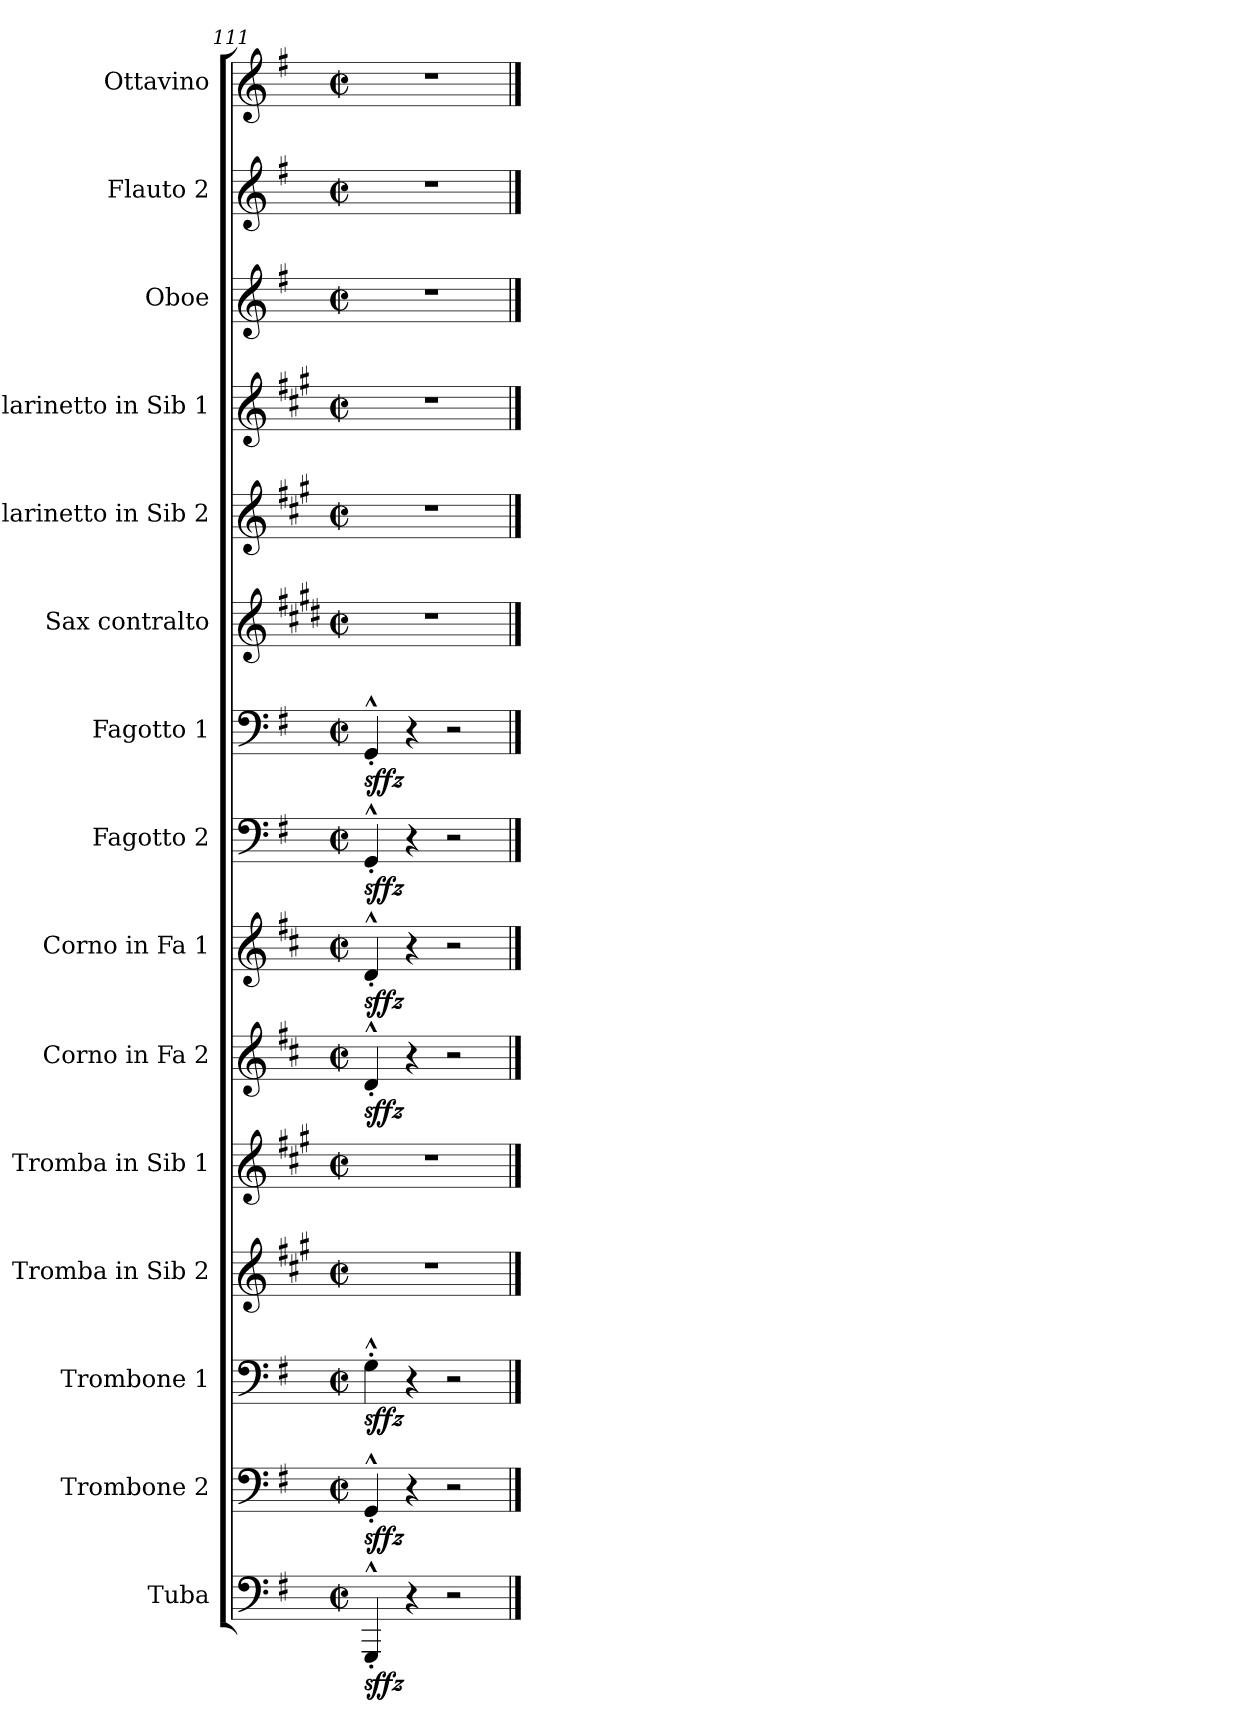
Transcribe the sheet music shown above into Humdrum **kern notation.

**kern	**dynam	**kern	**dynam	**kern	**dynam	**kern	**kern	**kern	**dynam	**kern	**dynam	**kern	**dynam	**kern	**dynam	**kern	**kern	**kern	**kern	**kern	**kern
*part15	*part15	*part14	*part14	*part13	*part13	*part12	*part11	*part10	*part10	*part9	*part9	*part8	*part8	*part7	*part7	*part6	*part5	*part4	*part3	*part2	*part1
*staff15	*staff15	*staff14	*staff14	*staff13	*staff13	*staff12	*staff11	*staff10	*staff10	*staff9	*staff9	*staff8	*staff8	*staff7	*staff7	*staff6	*staff5	*staff4	*staff3	*staff2	*staff1
*I"Tuba	*	*I"Trombone 2	*	*I"Trombone 1	*	*I"Tromba in Sib 2	*I"Tromba in Sib 1	*I"Corno in Fa 2	*	*I"Corno in Fa 1	*	*I"Fagotto 2	*	*I"Fagotto 1	*	*I"Sax contralto	*I"Clarinetto in Sib 2	*I"Clarinetto in Sib 1	*I"Oboe	*I"Flauto 2	*I"Ottavino
*I'Tba.	*	*I'T.ne 2	*	*I'T.ne 1	*	*I'Tr.Sib 2	*I'Tr.Sib 1	*I'Cr. 2	*	*I'Cr. 1	*	*I'Fg. 2	*	*I'Fg. 1	*	*I'Sax C.	*I'Cl.Sib 2	*I'Cl.Sib 1	*I'Ob.	*I'Fl. 2	*I'Ott.
*clefF4	*	*clefF4	*	*clefF4	*	*clefG2	*clefG2	*clefG2	*	*clefG2	*	*clefF4	*	*clefF4	*	*clefG2	*clefG2	*clefG2	*clefG2	*clefG2	*clefG2
*	*	*	*	*	*	*ITrd1c2	*ITrd1c2	*ITrd4c7	*	*ITrd4c7	*	*	*	*	*	*ITrd5c9	*ITrd1c2	*ITrd1c2	*	*	*
*k[f#]	*	*k[f#]	*	*k[f#]	*	*k[f#]	*k[f#]	*k[f#]	*	*k[f#]	*	*k[f#]	*	*k[f#]	*	*k[f#]	*k[f#]	*k[f#]	*k[f#]	*k[f#]	*k[f#]
*G:	*	*G:	*	*G:	*	*G:	*G:	*G:	*	*G:	*	*G:	*	*G:	*	*G:	*G:	*G:	*G:	*G:	*G:
*M2/2	*	*M2/2	*	*M2/2	*	*M2/2	*M2/2	*M2/2	*	*M2/2	*	*M2/2	*	*M2/2	*	*M2/2	*M2/2	*M2/2	*M2/2	*M2/2	*M2/2
*met(c|)	*	*met(c|)	*	*met(c|)	*	*met(c|)	*met(c|)	*met(c|)	*	*met(c|)	*	*met(c|)	*	*met(c|)	*	*met(c|)	*met(c|)	*met(c|)	*met(c|)	*met(c|)	*met(c|)
=111	=111	=111	=111	=111	=111	=111	=111	=111	=111	=111	=111	=111	=111	=111	=111	=111	=111	=111	=111	=111	=111
!	!LO:DY:b	!	!LO:DY:b	!	!LO:DY:b	!	!	!	!LO:DY:b	!	!LO:DY:b	!	!LO:DY:b	!	!LO:DY:b	!	!	!	!	!	!
4GGG^^'/	sffz	4GG^^'/	sffz	4G^^'\	sffz	1r	1r	4G^^'/	sffz	4G^^'/	sffz	4GG^^'/	sffz	4GG^^'/	sffz	1r	1r	1r	1r	1r	1r
4r	.	4r	.	4r	.	.	.	4r	.	4r	.	4r	.	4r	.	.	.	.	.	.	.
2r	.	2r	.	2r	.	.	.	2r	.	2r	.	2r	.	2r	.	.	.	.	.	.	.
==	==	==	==	==	==	==	==	==	==	==	==	==	==	==	==	==	==	==	==	==	==
*-	*-	*-	*-	*-	*-	*-	*-	*-	*-	*-	*-	*-	*-	*-	*-	*-	*-	*-	*-	*-	*-
